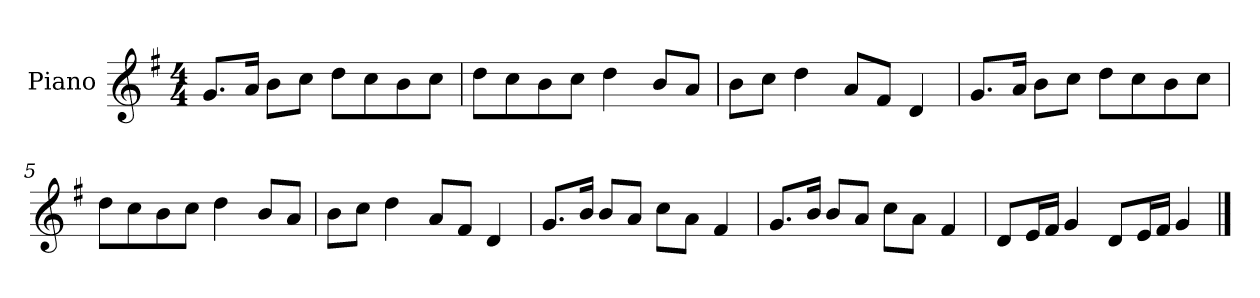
**kern
*part1
*staff1
*I"Piano
*I'P-no
*clefG2
*k[f#]
*M4/4
*MM90
=1
8.g/L
16a/Jk
8b\L
8cc\J
8dd\L
8cc\
8b\
8cc\J
=2
8dd\L
8cc\
8b\
8cc\J
4dd\
8b/L
8a/J
=3
8b\L
8cc\J
4dd\
8a/L
8f#/J
4d/
=4
8.g/L
16a/Jk
8b\L
8cc\J
8dd\L
8cc\
8b\
8cc\J
=5
8dd\L
8cc\
8b\
8cc\J
4dd\
8b/L
8a/J
!!LO:LB:g=z
=6
8b\L
8cc\J
4dd\
8a/L
8f#/J
4d/
=7
8.g/L
16b/Jk
8b/L
8a/J
8cc\L
8a\J
4f#/
=8
8.g/L
16b/Jk
8b/L
8a/J
8cc\L
8a\J
4f#/
=9
8d/L
16e/L
16f#/JJ
4g/
8d/L
16e/L
16f#/JJ
4g/
==
*-
